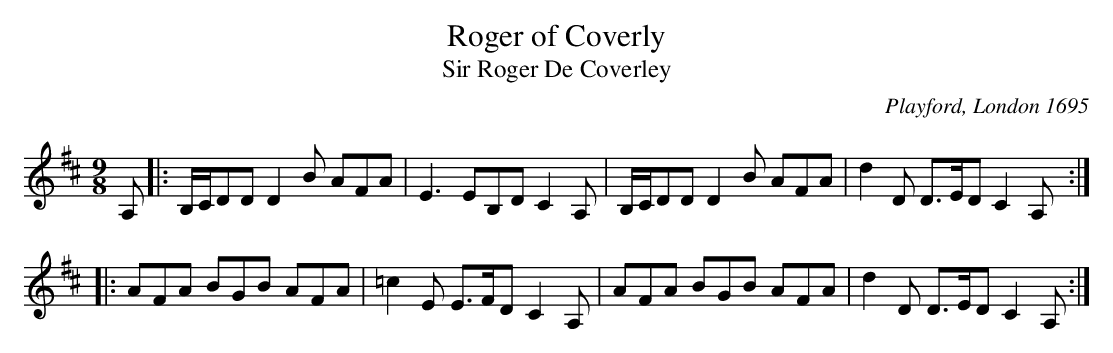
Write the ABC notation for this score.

X:1
T: Roger of Coverly
T: Sir Roger De Coverley
M: 9/8
L: 1/8
O: Playford, London 1695
K: D
A,\
|: B,/C/DD D2B AFA | E3   EB,D C2A, | B,/C/DD D2B AFA | d2D D>ED C2A, :|
|: AFA     BGB AFA | =c2E E>FD C2A, | AFA     BGB AFA | d2D D>ED C2A, :|
